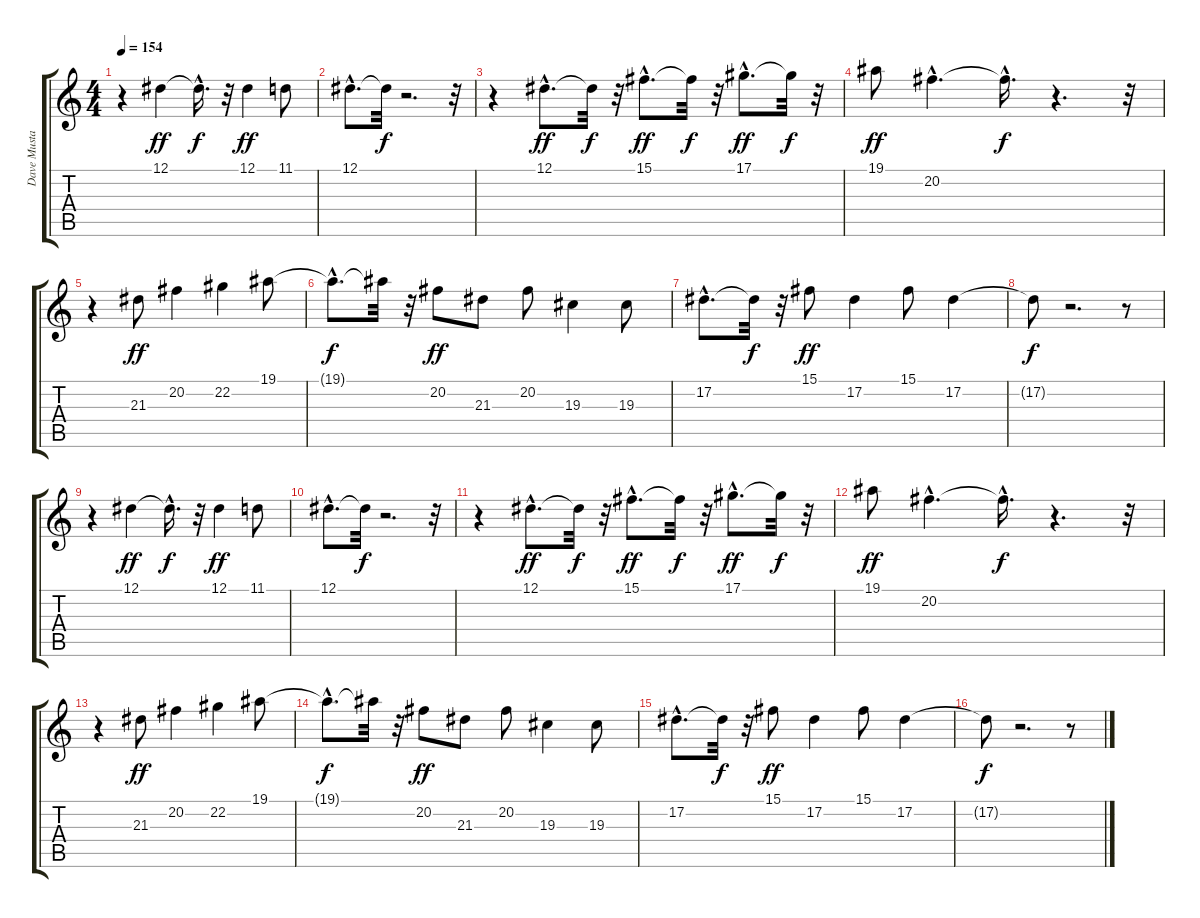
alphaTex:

\track ("Dave Mustaine" "Dave Musta") {instrument choiraahs}
\staff {score tabs}
\tuning (Eb4 Bb3 Gb3 Db3 Ab2 Eb2) {hide}
\ts (4 4)
\tempo 154
\clef g2
\ks c
r.4{dy f} 12.1.4{dy ff} 12.1{hac t}.16{d dy f} r.32 12.1.4{dy ff} 11.1.8 |
12.1{hac}.8{d} 12.1{t}.32{dy f} r.2{d} r.32 |
r.4 12.1{hac}.8{d dy ff} 12.1{t}.32{dy f} r.32 15.1{hac}.8{d dy ff} 15.1{t}.32{dy f} r.32 17.1{hac}.8{d dy ff} 17.1{t}.32{dy f} r.32 |
19.1.8{dy ff} 20.2{hac}.4{d} 20.2{hac t}.16{d dy f} r.4{d} r.32 |
r.4 21.3.8{dy ff} 20.2.4 22.2.4 19.1.8 |
19.1{hac t}.8{d dy f} 19.1{t}.32 r.32 20.2.8{dy ff} 21.3.8 20.2.8 19.3.4 19.3.8 |
17.2{hac}.8{d} 17.2{t}.32{dy f} r.32 15.1.8{dy ff} 17.2.4 15.1.8 17.2.4 |
17.2{t}.8{dy f} r.2{d} r.8 |
r.4 12.1.4{dy ff} 12.1{hac t}.16{d dy f} r.32 12.1.4{dy ff} 11.1.8 |
12.1{hac}.8{d} 12.1{t}.32{dy f} r.2{d} r.32 |
r.4 12.1{hac}.8{d dy ff} 12.1{t}.32{dy f} r.32 15.1{hac}.8{d dy ff} 15.1{t}.32{dy f} r.32 17.1{hac}.8{d dy ff} 17.1{t}.32{dy f} r.32 |
19.1.8{dy ff} 20.2{hac}.4{d} 20.2{hac t}.16{d dy f} r.4{d} r.32 |
r.4 21.3.8{dy ff} 20.2.4 22.2.4 19.1.8 |
19.1{hac t}.8{d dy f} 19.1{t}.32 r.32 20.2.8{dy ff} 21.3.8 20.2.8 19.3.4 19.3.8 |
17.2{hac}.8{d} 17.2{t}.32{dy f} r.32 15.1.8{dy ff} 17.2.4 15.1.8 17.2.4 |
17.2{t}.8{dy f} r.2{d} r.8
